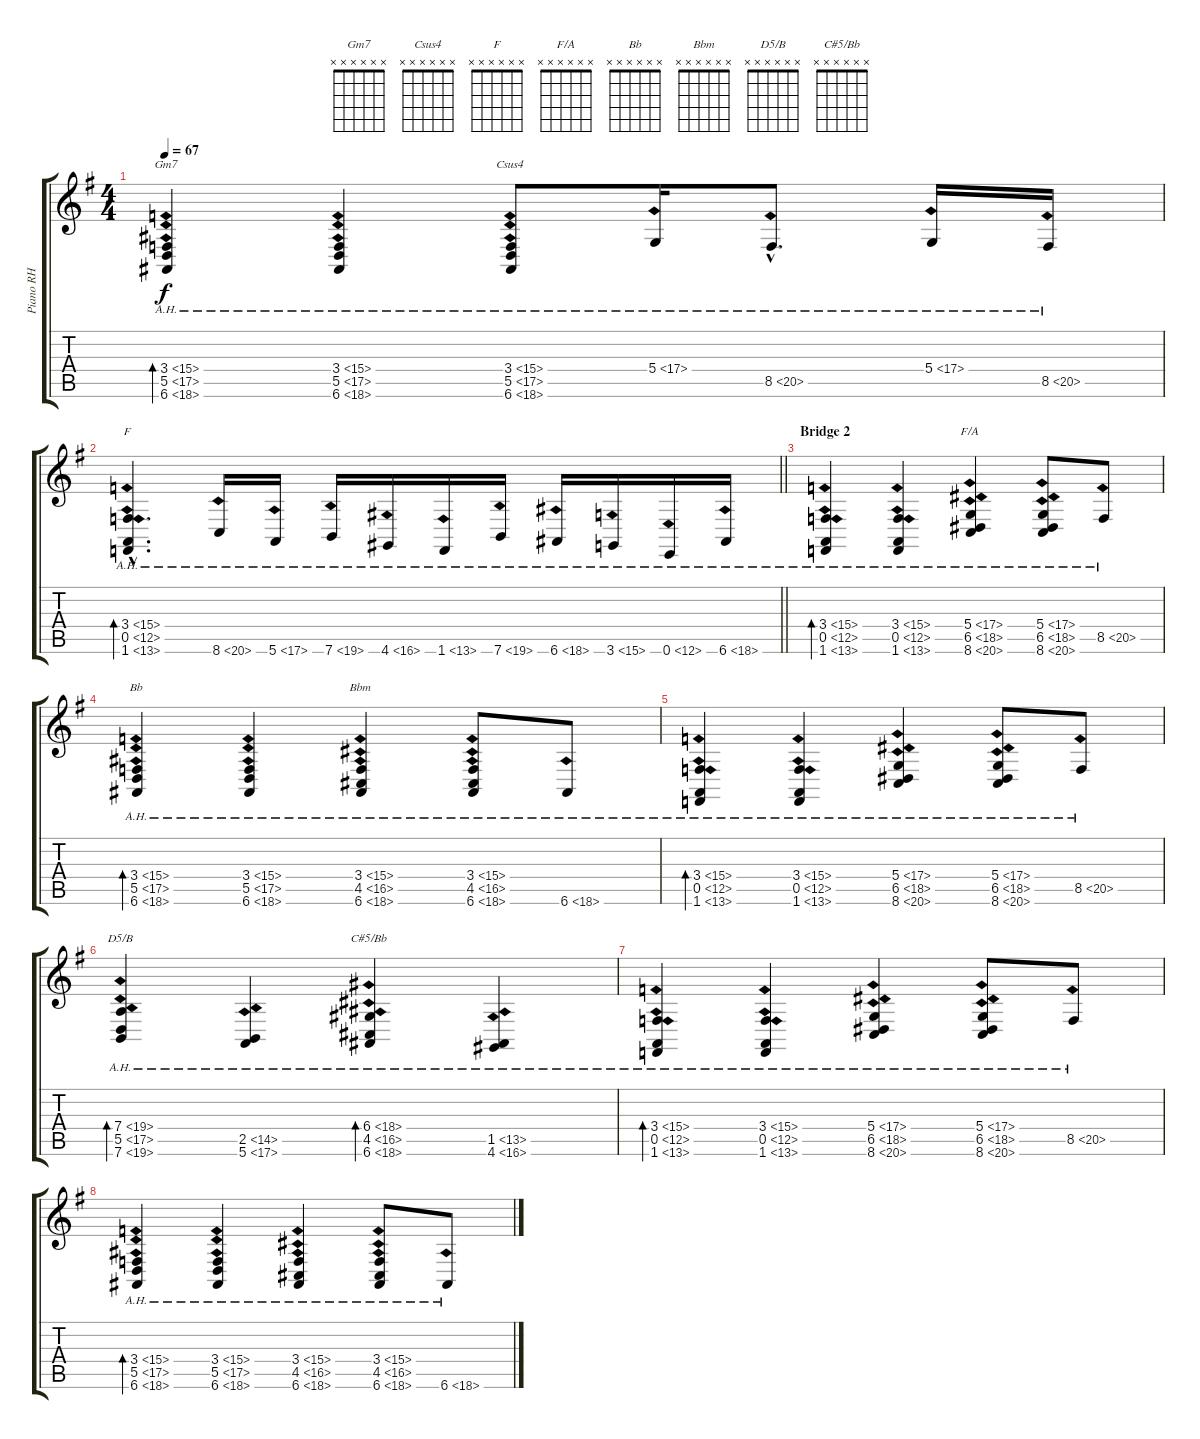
\track ("Piano RH" "Piano RH") {instrument acousticgrandpiano}
\staff {score tabs}
\tuning (E4 B3 G3 D3 A2 E2) {hide}
\chord ("Gm7" x x x x x x)
\chord ("Csus4" x x x x x x)
\chord ("F" x x x x x x)
\chord ("F/A" x x x x x x)
\chord ("Bb" x x x x x x)
\chord ("Bbm" x x x x x x)
\chord ("D5/B" x x x x x x)
\chord ("C#5/Bb" x x x x x x)
\ts (4 4)
\tempo 67
\clef g2
\ks g
(3.4{ah 12} 5.5{ah 12} 6.6{ah 12}).4{bd 120 ch "Gm7" dy f} (3.4{ah 12} 5.5{ah 12} 6.6{ah 12}).4 (3.4{ah 12} 5.5{ah 12} 6.6{ah 12}).8{ch "Csus4"} 5.4{ah 12}.16 8.5{ah 12 hac}.8{d} 5.4{ah 12}.16 8.5{ah 12}.16 |
\barLineRight lightlight
(3.4{ah 12 hac} 0.5{ah 12 hac} 1.6{ah 12 hac}).4{d bd 120 ch "F"} 8.6{ah 12}.16 5.6{ah 12}.16 7.6{ah 12}.16 4.6{ah 12}.16 1.6{ah 12}.16 7.6{ah 12}.16 6.6{ah 12}.16 3.6{ah 12}.16 0.6{ah 12}.16 6.6{ah 12}.16 |
\section ("" "Bridge 2")
(3.4{ah 12} 0.5{ah 12} 1.6{ah 12}).4{bd 120} (3.4{ah 12} 0.5{ah 12} 1.6{ah 12}).4 (5.4{ah 12} 6.5{ah 12} 8.6{ah 12}).4{ch "F/A"} (5.4{ah 12} 6.5{ah 12} 8.6{ah 12}).8 8.5{ah 12}.8 |
(3.4{ah 12} 5.5{ah 12} 6.6{ah 12}).4{bd 120 ch "Bb"} (3.4{ah 12} 5.5{ah 12} 6.6{ah 12}).4 (3.4{ah 12} 4.5{ah 12} 6.6{ah 12}).4{ch "Bbm"} (3.4{ah 12} 4.5{ah 12} 6.6{ah 12}).8 6.6{ah 12}.8 |
(3.4{ah 12} 0.5{ah 12} 1.6{ah 12}).4{bd 120} (3.4{ah 12} 0.5{ah 12} 1.6{ah 12}).4 (5.4{ah 12} 6.5{ah 12} 8.6{ah 12}).4 (5.4{ah 12} 6.5{ah 12} 8.6{ah 12}).8 8.5{ah 12}.8 |
(7.4{ah 12} 5.5{ah 12} 7.6{ah 12}).4{bd 120 ch "D5/B"} (2.5{ah 12} 5.6{ah 12}).4 (6.4{ah 12} 4.5{ah 12} 6.6{ah 12}).4{bd 120 ch "C#5/Bb"} (1.5{ah 12} 4.6{ah 12}).4 |
(3.4{ah 12} 0.5{ah 12} 1.6{ah 12}).4{bd 120} (3.4{ah 12} 0.5{ah 12} 1.6{ah 12}).4 (5.4{ah 12} 6.5{ah 12} 8.6{ah 12}).4 (5.4{ah 12} 6.5{ah 12} 8.6{ah 12}).8 8.5{ah 12}.8 |
(3.4{ah 12} 5.5{ah 12} 6.6{ah 12}).4{bd 120} (3.4{ah 12} 5.5{ah 12} 6.6{ah 12}).4 (3.4{ah 12} 4.5{ah 12} 6.6{ah 12}).4 (3.4{ah 12} 4.5{ah 12} 6.6{ah 12}).8 6.6{ah 12}.8
